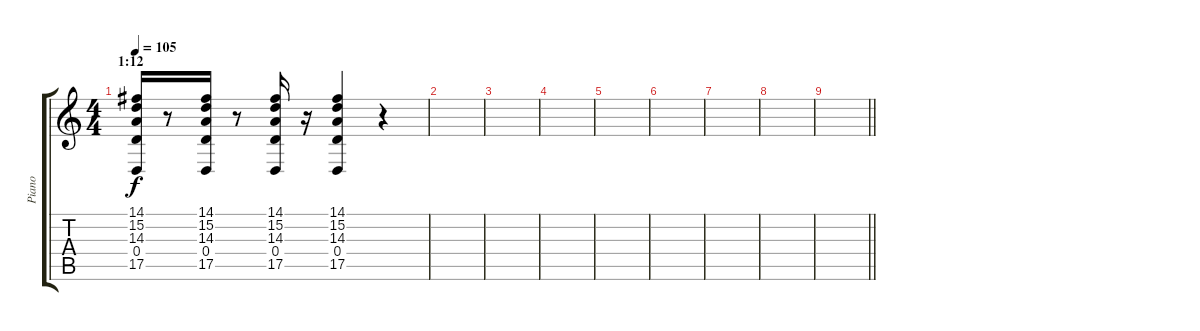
\track ("Piano" "Piano") {instrument acousticgrandpiano}
\staff {score tabs}
\tuning (E4 B3 G3 D3 A2 E2) {hide}
\ts (4 4)
\section ("" "1:12")
\tempo 105
\clef g2
\ks c
(14.1 15.2 14.3 0.4 17.5).16{dy f instrument stringensemble1} r.8 (14.1 15.2 14.3 0.4 17.5).16 r.8 (14.1 15.2 14.3 0.4 17.5).16 r.16 (14.1 15.2 14.3 0.4 17.5).4 r.4 |
|
|
|
|
|
|
|
\barLineRight lightlight
